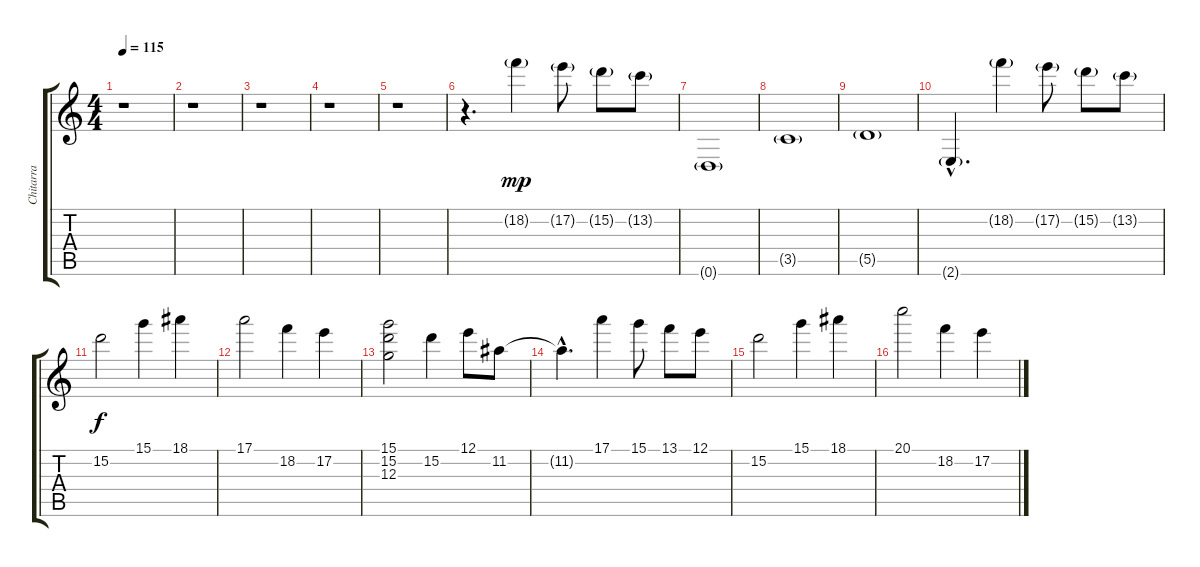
\track ("Chitarra" "Chitarra") {instrument distortionguitar}
\staff {score tabs}
\tuning (E4 B3 G3 D3 A2 D2) {hide}
\ts (4 4)
\tempo 115
\clef g2
\ks c
r.1{dy f} |
r.1 |
r.1 |
r.1 |
r.1 |
r.4{d} 18.2{g}.4{dy mp} 17.2{g}.8 15.2{g}.8 13.2{g}.8 |
0.6{g}.1 |
3.5{g}.1 |
5.5{g}.1 |
2.6{g hac}.4{d} 18.2{g}.4 17.2{g}.8 15.2{g}.8 13.2{g}.8 |
15.2.2{dy f} 15.1.4 18.1.4 |
17.1.2 18.2.4 17.2.4 |
(15.1 15.2 12.3).2 15.2.4 12.1.8 11.2.8 |
11.2{hac t}.4{d} 17.1.4 15.1.8 13.1.8 12.1.8 |
15.2.2 15.1.4 18.1.4 |
20.1.2 18.2.4 17.2.4
